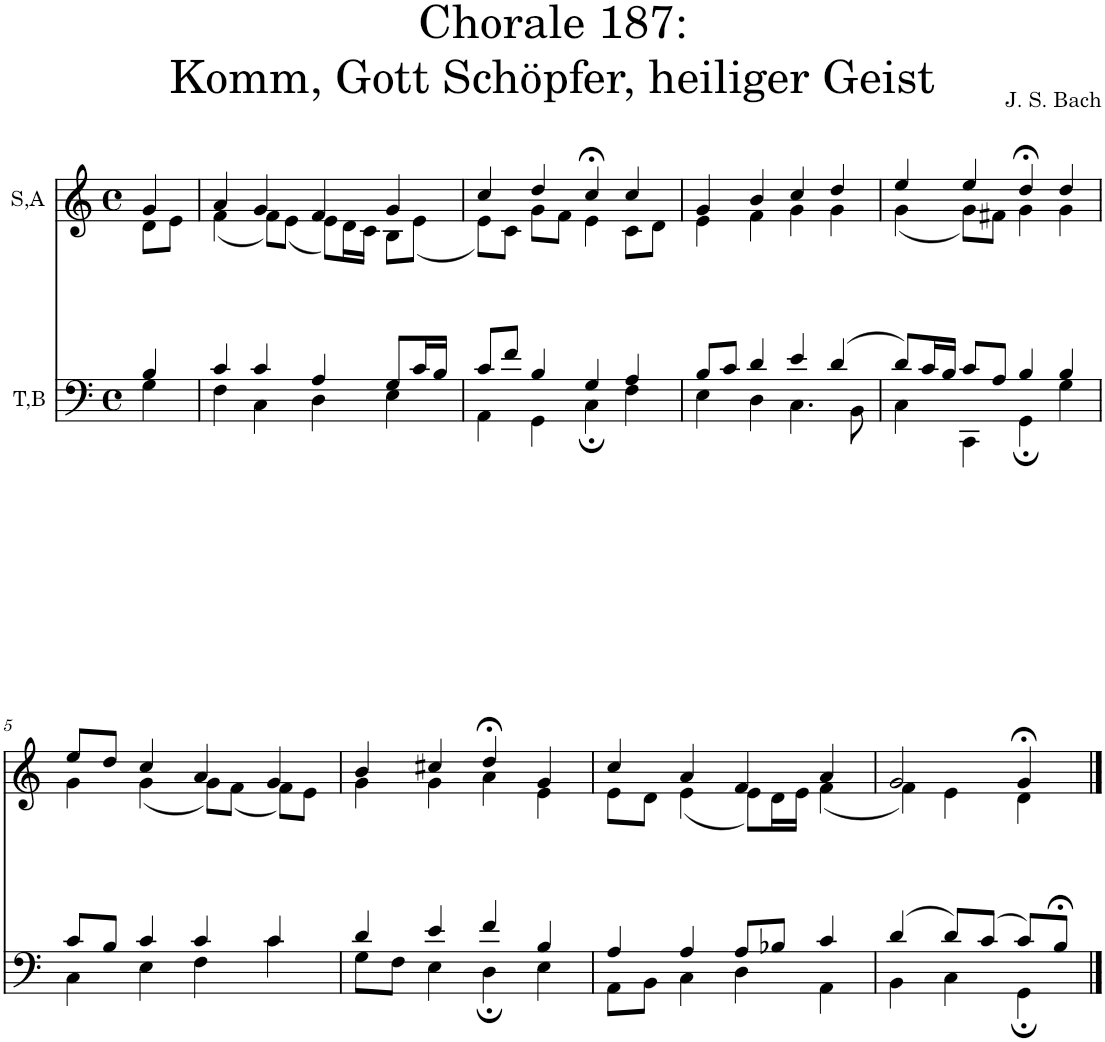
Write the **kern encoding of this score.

**kern	**kern
*part2	*part1
*staff2	*staff1
*I"T,B	*I"S,A
*clefF4	*clefG2
*k[]	*k[]
*M4/4	*M4/4
*met(c)	*met(c)
=	=
*^	*^
4B/	4G\	4g/	8d\L
.	.	.	8e\J
=1	=1	=1	=1
4c/	4F\	4a/	(<4f\
4c/	4C\	4g/	8f\L)
.	.	.	(<8e\J
4A/	4D\	4f/	8e\L)
.	.	.	16d\L
.	.	.	16c\JJ
8G/L	4E\	4g/	8B\L
16c/L	.	.	(<8e\J
16B/JJ	.	.	.
=2	=2	=2	=2
8c/L	4AA\	4cc/	8e\L)
8f/J	.	.	8c\J
4B/	4GG\	4dd/	8g\L
.	.	.	8f\J
4G/	4C;\	4cc;</	4e\
4A/	4F\	4cc/	8c\L
.	.	.	8d\J
=3	=3	=3	=3
8B/L	4E\	4g/	4e\
8c/J	.	.	.
4d/	4D\	4b/	4f\
4e/	4.C\	4cc/	4g\
(>4d/	.	4dd/	4g\
.	8BB\	.	.
=4	=4	=4	=4
8d/L)	4C\	4ee/	(<4g\
16c/L	.	.	.
16B/JJ	.	.	.
8c/L	4CC\	4ee/	8g\L)
8A/J	.	.	8f#X\J
4B/	4GG;\	4dd;</	4g\
4B/	4G\	4dd/	4g\
!!LO:LB:g=z	!!
=5	=5	=5	=5
8c/L	4C\	8ee/L	4g\
8B/J	.	8dd/J	.
4c/	4E\	4cc/	(<4g\
4c/	4F\	4a/	8g\L)
.	.	.	(<8f\J
4c/	4c\	4g/	8f\L)
.	.	.	8e\J
=6	=6	=6	=6
4d/	8G\L	4b/	4g\
.	8F\J	.	.
4e/	4E\	4cc#X/	4g\
4f/	4D;\	4dd;</	4a\
4B/	4E\	4g/	4e\
=7	=7	=7	=7
4A/	8AA\L	4cc/	8e\L
.	8BB\J	.	8d\J
4A/	4C\	4a/	(<4e\
8A/L	4D\	4f/	8e\L)
8B-X/J	.	.	16d\L
.	.	.	16e\JJ
4c/	4AA\	4a/	(<4f\
=8	=8	=8	=8
(>4d/	4BB\	2g/	4f\)
8d/L)	4C\	.	4e\
(>8c/J	.	.	.
8c/L)	4GG;\	4g;</	4d\
8B;</J	.	.	.
*v	*v	*	*
*	*v	*v
==	==
*-	*-
